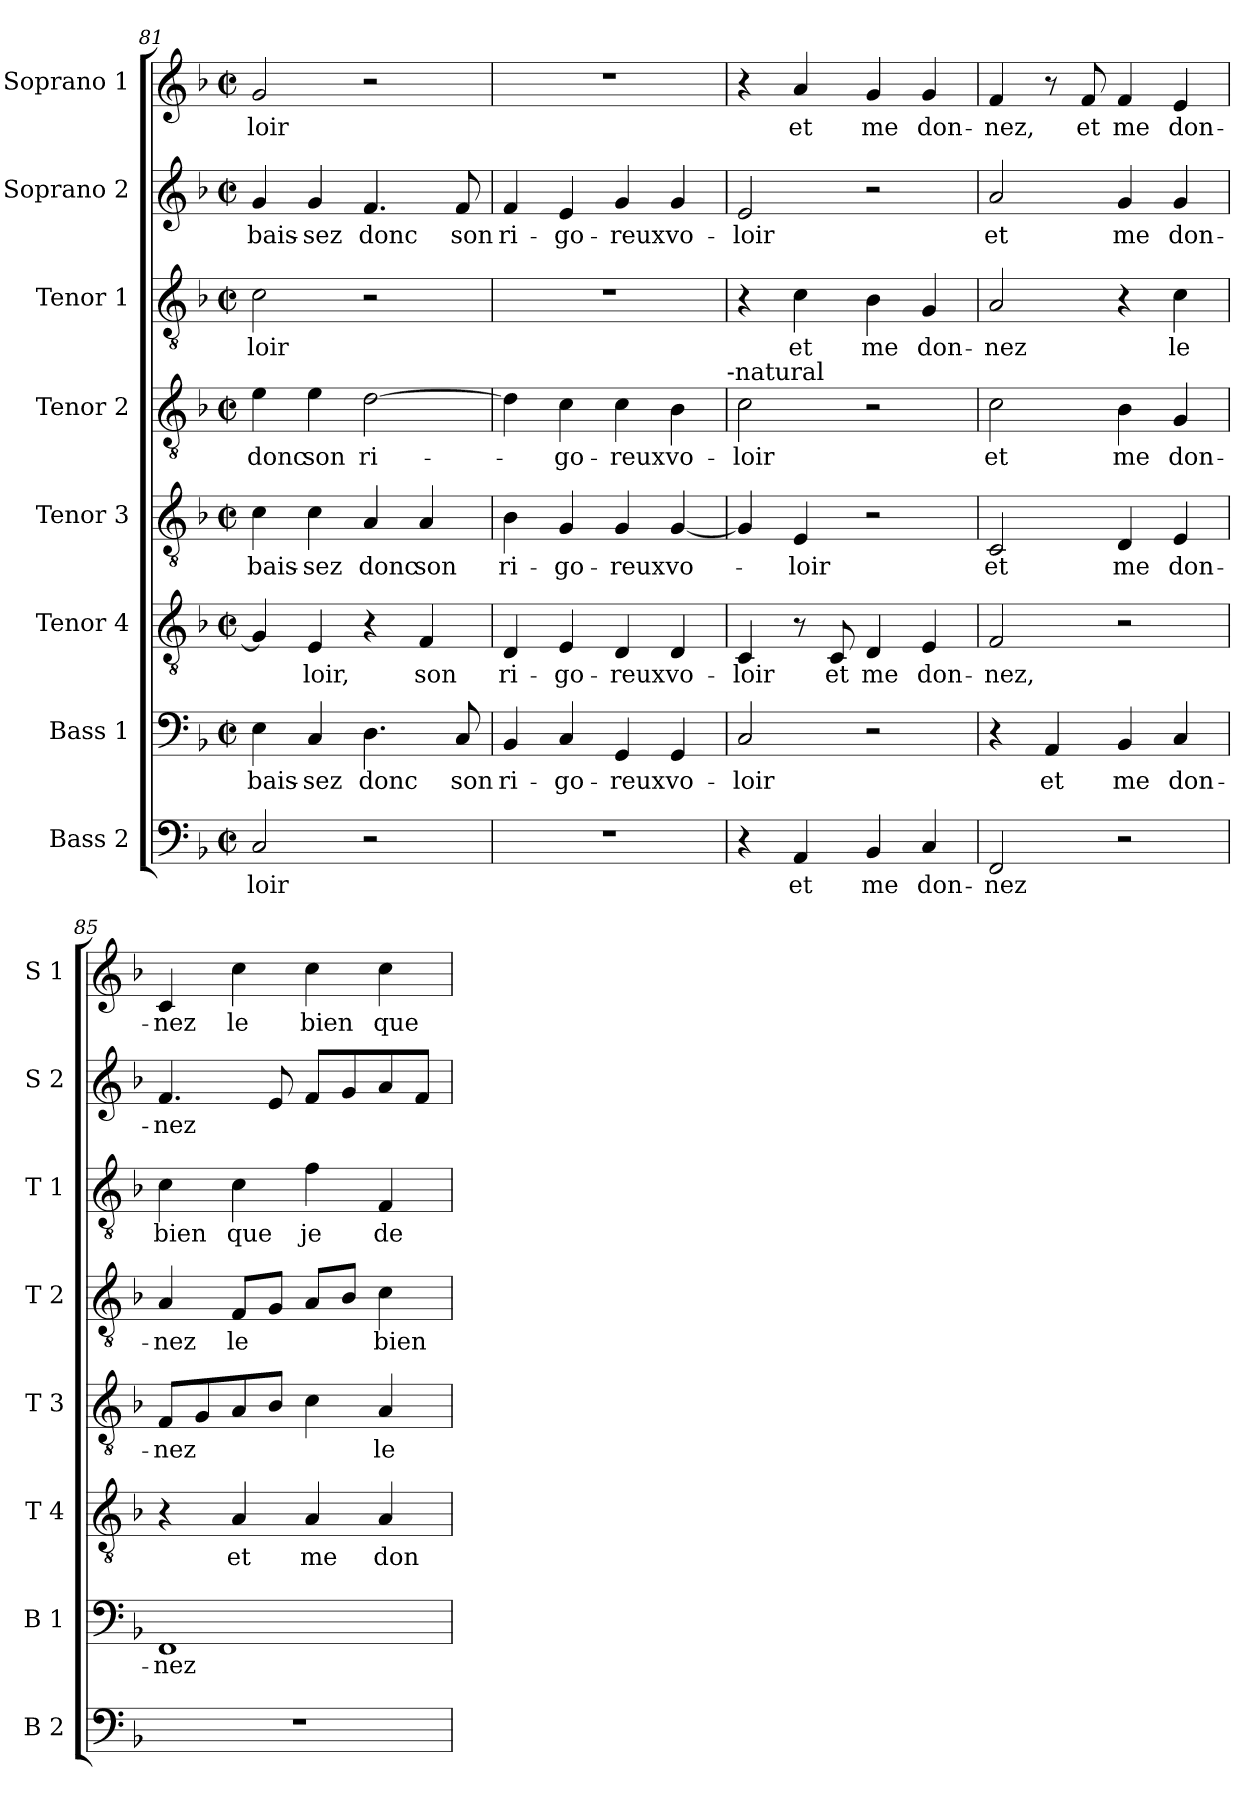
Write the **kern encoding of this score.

**kern	**text	**kern	**text	**kern	**text	**kern	**text	**kern	**text	**kern	**text	**kern	**text	**kern	**text
*part8	*part8	*part7	*part7	*part6	*part6	*part5	*part5	*part4	*part4	*part3	*part3	*part2	*part2	*part1	*part1
*staff8	*staff8	*staff7	*staff7	*staff6	*staff6	*staff5	*staff5	*staff4	*staff4	*staff3	*staff3	*staff2	*staff2	*staff1	*staff1
*I"Bass 2	*	*I"Bass 1	*	*I"Tenor 4	*	*I"Tenor 3	*	*I"Tenor 2	*	*I"Tenor 1	*	*I"Soprano 2	*	*I"Soprano 1	*
*I'B 2	*	*I'B 1	*	*I'T 4	*	*I'T 3	*	*I'T 2	*	*I'T 1	*	*I'S 2	*	*I'S 1	*
*clefF4	*	*clefF4	*	*clefGv2	*	*clefGv2	*	*clefGv2	*	*clefGv2	*	*clefG2	*	*clefG2	*
*k[b-]	*	*k[b-]	*	*k[b-]	*	*k[b-]	*	*k[b-]	*	*k[b-]	*	*k[b-]	*	*k[b-]	*
*F:	*	*F:	*	*F:	*	*F:	*	*F:	*	*F:	*	*F:	*	*F:	*
*M2/2	*	*M2/2	*	*M2/2	*	*M2/2	*	*M2/2	*	*M2/2	*	*M2/2	*	*M2/2	*
*met(c|)	*	*met(c|)	*	*met(c|)	*	*met(c|)	*	*met(c|)	*	*met(c|)	*	*met(c|)	*	*met(c|)	*
=81	=81	=81	=81	=81	=81	=81	=81	=81	=81	=81	=81	=81	=81	=81	=81
2C/	-loir	4E\	-bais-	4G/]	.	4c\	-bais-	4e\	donc	2c\	-loir	4g/	-bais-	2g/	-loir
.	.	4C/	-sez	4E/	-loir,	4c\	-sez	4e\	son	.	.	4g/	-sez	.	.
2r	.	4.D\	donc	4r	.	4A/	donc	[2d\	ri-	2r	.	4.f/	donc	2r	.
.	.	.	.	4F/	son	4A/	son	.	.	.	.	.	.	.	.
.	.	8C/	son	.	.	.	.	.	.	.	.	8f/	son	.	.
=82	=82	=82	=82	=82	=82	=82	=82	=82	=82	=82	=82	=82	=82	=82	=82
1r	.	4BB-/	ri-	4D/	ri-	4B-\	ri-	4d\]	.	1r	.	4f/	ri-	1r	.
.	.	4C/	-go-	4E/	-go-	4G/	-go-	4c\	-go-	.	.	4e/	-go-	.	.
.	.	4GG/	-reux	4D/	-reux	4G/	-reux	4c\	-reux	.	.	4g/	-reux	.	.
.	.	4GG/	vo-	4D/	vo-	[4G/	vo-	4B-\	vo-	.	.	4g/	vo-	.	.
!	!	!	!	!	!	!	!	!LO:TX:a:t=-natural	!	!	!	!	!	!	!
!!LO:LB:g=z
=83	=83	=83	=83	=83	=83	=83	=83	=83	=83	=83	=83	=83	=83	=83	=83
4r	.	2C/	-loir	4C/	-loir	4G/]	.	2c\	-loir	4r	.	2e/	-loir	4r	.
4AA/	et	.	.	8r	.	4E/	-loir	.	.	4c\	et	.	.	4a/	et
.	.	.	.	8C/	et	.	.	.	.	.	.	.	.	.	.
4BB-/	me	2r	.	4D/	me	2r	.	2r	.	4B-\	me	2r	.	4g/	me
4C/	don-	.	.	4E/	don-	.	.	.	.	4G/	don-	.	.	4g/	don-
=84	=84	=84	=84	=84	=84	=84	=84	=84	=84	=84	=84	=84	=84	=84	=84
2FF/	-nez	4r	.	2F/	-nez,	2C/	et	2c\	et	2A/	-nez	2a/	et	4f/	-nez,
.	.	4AA/	et	.	.	.	.	.	.	.	.	.	.	8r	.
.	.	.	.	.	.	.	.	.	.	.	.	.	.	8f/	et
2r	.	4BB-/	me	2r	.	4D/	me	4B-\	me	4r	.	4g/	me	4f/	me
.	.	4C/	don-	.	.	4E/	don-	4G/	don-	4c\	le	4g/	don-	4e/	don-
=85	=85	=85	=85	=85	=85	=85	=85	=85	=85	=85	=85	=85	=85	=85	=85
1r	.	1FF	-nez	4r	.	8F/L	-nez	4A/	-nez	4c\	bien	4.f/	-nez	4c/	-nez
.	.	.	.	.	.	8G/	.	.	.	.	.	.	.	.	.
.	.	.	.	4A/	et	8A/	.	8F/L	le	4c\	que	.	.	4cc\	le
.	.	.	.	.	.	8B-/J	.	8G/J	.	.	.	8e/	.	.	.
.	.	.	.	4A/	me	4c\	.	8A/L	.	4f\	je	8f/L	.	4cc\	bien
.	.	.	.	.	.	.	.	8B-/J	.	.	.	8g/	.	.	.
.	.	.	.	4A/	don-	4A/	le	4c\	bien	4F/	de-	8a/	.	4cc\	que
.	.	.	.	.	.	.	.	.	.	.	.	8f/J	.	.	.
=	=	=	=	=	=	=	=	=	=	=	=	=	=	=	=
*-	*-	*-	*-	*-	*-	*-	*-	*-	*-	*-	*-	*-	*-	*-	*-
